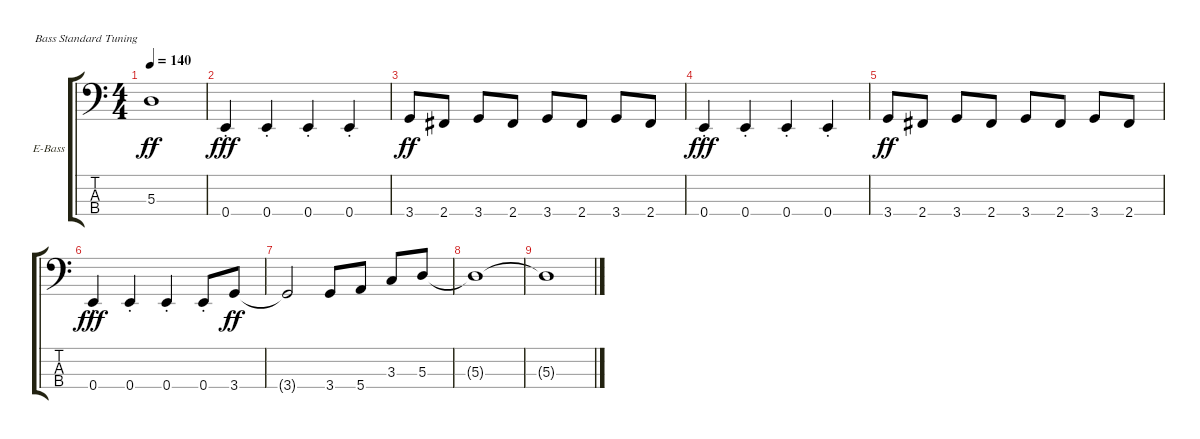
\bracketExtendMode groupsimilarinstruments
\firstSystemTrackNameOrientation horizontal
\otherSystemsTrackNameOrientation horizontal
\track ("Bass" "E-Bass") {instrument electricbassfinger}
\staff {score tabs}
\tuning (G2 D2 A1 E1)
\ts (4 4)
\tempo 140
\clef f4
\ks c
5.3{t}.1{dy ff} |
0.4{st}.4{dy fff} 0.4{st}.4 0.4{st}.4 0.4{st}.4 |
3.4.8{dy ff} 2.4.8 3.4.8 2.4.8 3.4.8 2.4.8 3.4.8 2.4.8 |
0.4{st}.4{dy fff} 0.4{st}.4 0.4{st}.4 0.4{st}.4 |
3.4.8{dy ff} 2.4.8 3.4.8 2.4.8 3.4.8 2.4.8 3.4.8 2.4.8 |
0.4{st}.4{dy fff} 0.4{st}.4 0.4{st}.4 0.4{st}.8 3.4.8{dy ff} |
3.4{t}.2 3.4.8 5.4.8 3.3.8 5.3.8 |
5.3{t}.1 |
5.3{t}.1
